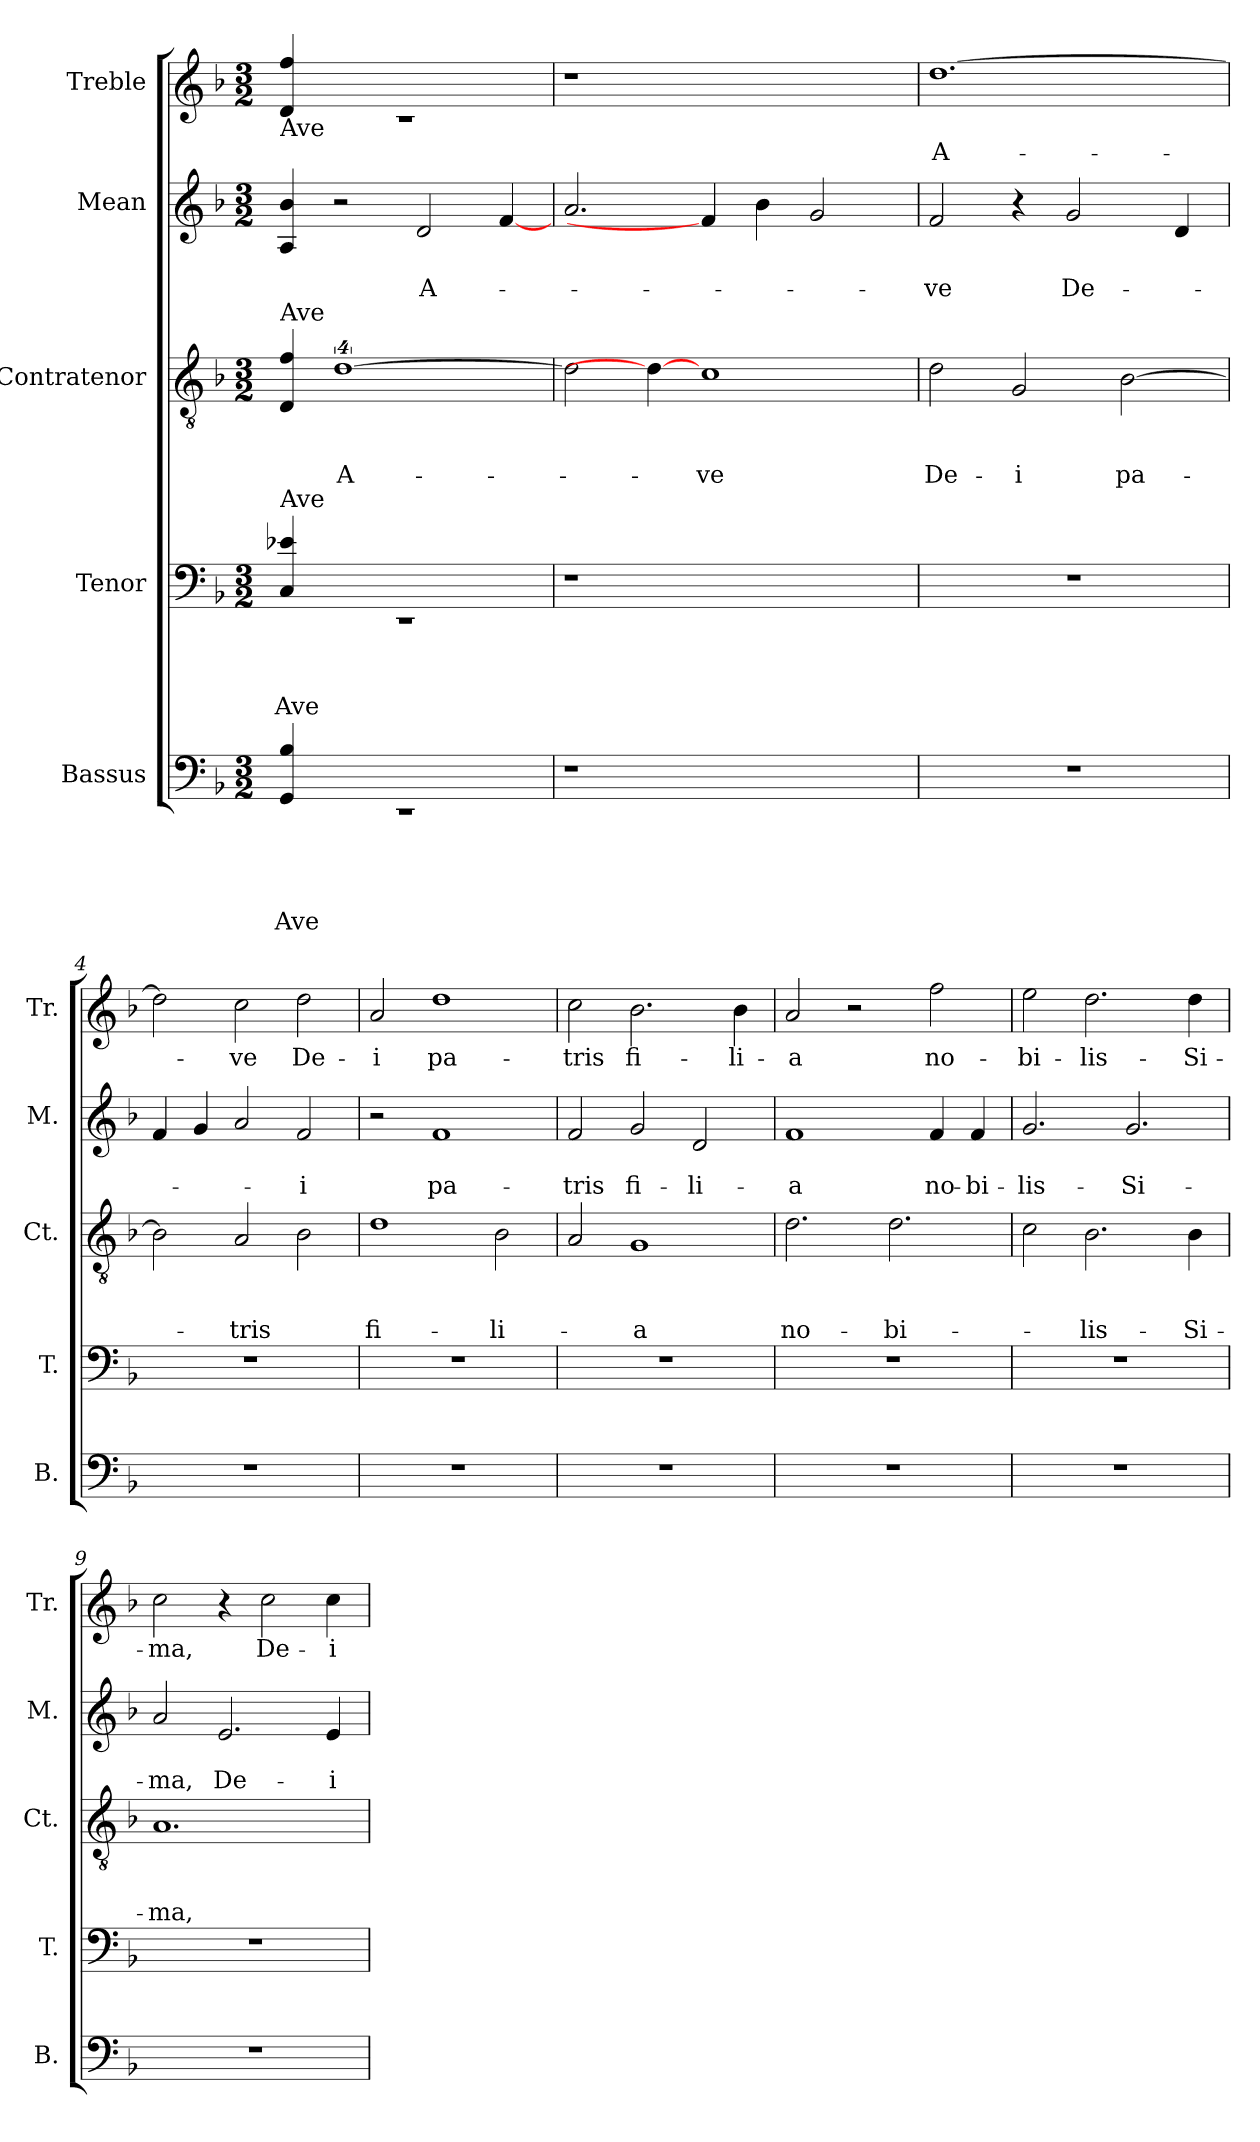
**kern	**text	**text	**text	**text	**text	**kern	**text	**text	**text	**text	**kern	**text	**text	**text	**kern	**text	**text	**kern	**text
*part5	*part5	*part5	*part5	*part5	*part5	*part4	*part4	*part4	*part4	*part4	*part3	*part3	*part3	*part3	*part2	*part2	*part2	*part1	*part1
*staff5	*staff5	*staff5	*staff5	*staff5	*staff5	*staff4	*staff4	*staff4	*staff4	*staff4	*staff3	*staff3	*staff3	*staff3	*staff2	*staff2	*staff2	*staff1	*staff1
*I"Bassus	*	*	*	*	*	*I"Tenor	*	*	*	*	*I"Contratenor	*	*	*	*I"Mean	*	*	*I"Treble	*
*I'B.	*	*	*	*	*	*I'T.	*	*	*	*	*I'Ct.	*	*	*	*I'M.	*	*	*I'Tr.	*
*clefF4	*	*	*	*	*	*clefF4	*	*	*	*	*clefGv2	*	*	*	*clefG2	*	*	*clefG2	*
*k[b-]	*	*	*	*	*	*k[b-]	*	*	*	*	*k[b-]	*	*	*	*k[b-]	*	*	*k[b-]	*
*F:	*	*	*	*	*	*F:	*	*	*	*	*F:	*	*	*	*F:	*	*	*F:	*
*M3/2	*	*	*	*	*	*M3/2	*	*	*	*	*M3/2	*	*	*	*M3/2	*	*	*M3/2	*
=1	=1	=1	=1	=1	=1	=1	=1	=1	=1	=1	=1	=1	=1	=1	=1	=1	=1	=1	=1
*^	*	*	*	*	*	*^	*	*	*	*	*	*	*	*	*	*	*	*^	*
!	!	!	!	!	!	!	!	!	!	!	!	!	!	!	!	!	!	!	!	!LO:TX:b:t=Ave	!	!
!	!	!	!	!	!	!	!	!	!	!	!	!	!LO:TX:a:t=Ave	!	!	!	!	!	!	!	!	!
!	!	!	!	!	!	!	!LO:TX:a:t=Ave	!	!	!	!	!	!	!	!	!	!	!	!	!	!	!
!	!LO:N:vis=1	!	!	!	!	!LO:LY:b:rj	!	!LO:N:vis=1	!	!	!	!LO:LY:b:rj	!	!	!	!	!	!	!	!	!LO:N:vis=1	!
4GG/ 4B-/	1.rEE	.	.	.	.	Ave	4C/ 4e-X/	1.rEE	.	.	.	Ave	4D/ 4f/	.	.	.	4A/ 4b-/	.	.	4d/ 4ff/	1.rc	.
!	!	!	!	!	!	!	!	!	!	!	!	!	!	!	!	!LO:LY:b	!	!	!	!	!	!
1ryy	.	.	.	.	.	.	1ryy	.	.	.	.	.	[>4%5d	.	.	A-	2r	.	.	1ryy	.	.
!	!	!	!	!	!	!	!	!	!	!	!	!	!	!	!	!	!	!	!LO:LY:b	!	!	!
.	.	.	.	.	.	.	.	.	.	.	.	.	.	.	.	.	2d/	.	A-	.	.	.
4ryy	.	.	.	.	.	.	4ryy	.	.	.	.	.	.	.	.	.	[4f/	.	.	4ryy	.	.
*v	*v	*	*	*	*	*	*	*	*	*	*	*	*	*	*	*	*	*	*	*v	*v	*
*	*	*	*	*	*	*v	*v	*	*	*	*	*	*	*	*	*	*	*	*	*
=2	=2	=2	=2	=2	=2	=2	=2	=2	=2	=2	=2	=2	=2	=2	=2	=2	=2	=2	=2
!LO:N:vis=1	!	!	!	!	!	!LO:N:vis=1	!	!	!	!	!	!	!	!	!	!	!	!LO:N:vis=1	!
1.r	.	.	.	.	.	1.r	.	.	.	.	2d\]	.	.	.	2.a/	.	.	1.r	.
.	.	.	.	.	.	.	.	.	.	.	4d_	.	.	.	.	.	.	.	.
!	!	!	!	!	!	!	!	!	!	!	!	!	!	!LO:LY:b	!	!	!	!	!
.	.	.	.	.	.	.	.	.	.	.	1c	.	.	-ve	4f/]	.	.	.	.
.	.	.	.	.	.	.	.	.	.	.	.	.	.	.	4b-\	.	.	.	.
.	.	.	.	.	.	.	.	.	.	.	.	.	.	.	2g/	.	.	.	.
4ryy	.	.	.	.	.	4ryy	.	.	.	.	.	.	.	.	.	.	.	4ryy	.
=3	=3	=3	=3	=3	=3	=3	=3	=3	=3	=3	=3	=3	=3	=3	=3	=3	=3	=3	=3
!LO:N:vis=1	!	!	!	!	!	!LO:N:vis=1	!	!	!	!	!	!	!	!LO:LY:b	!	!	!LO:LY:b	!	!LO:LY:b
1.r	.	.	.	.	.	1.r	.	.	.	.	2d\	.	.	De-	2f/	.	-ve	[>1.dd	A-
!	!	!	!	!	!	!	!	!	!	!	!	!	!	!LO:LY:b	!	!	!	!	!
.	.	.	.	.	.	.	.	.	.	.	2G/	.	.	-i	4r	.	.	.	.
!	!	!	!	!	!	!	!	!	!	!	!	!	!	!	!	!	!LO:LY:b	!	!
.	.	.	.	.	.	.	.	.	.	.	.	.	.	.	2g/	.	De-	.	.
!	!	!	!	!	!	!	!	!	!	!	!	!	!	!LO:LY:b	!	!	!	!	!
.	.	.	.	.	.	.	.	.	.	.	[>2B-\	.	.	pa-	.	.	.	.	.
.	.	.	.	.	.	.	.	.	.	.	.	.	.	.	4d/	.	.	.	.
=4	=4	=4	=4	=4	=4	=4	=4	=4	=4	=4	=4	=4	=4	=4	=4	=4	=4	=4	=4
!LO:N:vis=1	!	!	!	!	!	!LO:N:vis=1	!	!	!	!	!	!	!	!	!	!	!	!	!
1.r	.	.	.	.	.	1.r	.	.	.	.	2B-\]	.	.	.	4f/	.	.	2dd\]	.
.	.	.	.	.	.	.	.	.	.	.	.	.	.	.	4g/	.	.	.	.
!	!	!	!	!	!	!	!	!	!	!	!	!	!	!LO:LY:b	!	!	!	!	!LO:LY:b
.	.	.	.	.	.	.	.	.	.	.	2A/	.	.	-tris	2a/	.	.	2cc\	-ve
!	!	!	!	!	!	!	!	!	!	!	!	!	!	!	!	!	!LO:LY:b	!	!LO:LY:b
.	.	.	.	.	.	.	.	.	.	.	2B-\	.	.	.	2f/	.	-i	2dd\	De-
!!LO:LB:g=z
=5	=5	=5	=5	=5	=5	=5	=5	=5	=5	=5	=5	=5	=5	=5	=5	=5	=5	=5	=5
!	!	!	!	!	!	!	!	!	!	!	!	!	!	!LO:LY:b	!	!	!	!	!LO:LY:b
1.r	.	.	.	.	.	1.r	.	.	.	.	1d	.	.	fi-	2r	.	.	2a/	-i
!	!	!	!	!	!	!	!	!	!	!	!	!	!	!	!	!	!LO:LY:b	!	!LO:LY:b
.	.	.	.	.	.	.	.	.	.	.	.	.	.	.	1f	.	pa-	1dd	pa-
!	!	!	!	!	!	!	!	!	!	!	!	!	!	!LO:LY:b	!	!	!	!	!
.	.	.	.	.	.	.	.	.	.	.	2B-\	.	.	-li-	.	.	.	.	.
=6	=6	=6	=6	=6	=6	=6	=6	=6	=6	=6	=6	=6	=6	=6	=6	=6	=6	=6	=6
!	!	!	!	!	!	!	!	!	!	!	!	!	!	!	!	!	!LO:LY:b	!	!LO:LY:b
1.r	.	.	.	.	.	1.r	.	.	.	.	2A/	.	.	.	2f/	.	-tris	2cc\	-tris
!	!	!	!	!	!	!	!	!	!	!	!	!	!	!LO:LY:b:rj	!	!	!LO:LY:b	!	!LO:LY:b
.	.	.	.	.	.	.	.	.	.	.	1G	.	.	-a	2g/	.	fi-	2.b-\	fi-
!	!	!	!	!	!	!	!	!	!	!	!	!	!	!	!	!	!LO:LY:b	!	!
.	.	.	.	.	.	.	.	.	.	.	.	.	.	.	2d/	.	-li-	.	.
!	!	!	!	!	!	!	!	!	!	!	!	!	!	!	!	!	!	!	!LO:LY:b
.	.	.	.	.	.	.	.	.	.	.	.	.	.	.	.	.	.	4b-\	-li-
=7	=7	=7	=7	=7	=7	=7	=7	=7	=7	=7	=7	=7	=7	=7	=7	=7	=7	=7	=7
!	!	!	!	!	!	!	!	!	!	!	!	!	!	!LO:LY:b	!	!	!LO:LY:b:rj	!	!LO:LY:b
1.r	.	.	.	.	.	1.r	.	.	.	.	2.d\	.	.	no-	1f	.	-a	2a/	-a
.	.	.	.	.	.	.	.	.	.	.	.	.	.	.	.	.	.	2r	.
!	!	!	!	!	!	!	!	!	!	!	!	!	!	!LO:LY:b	!	!	!	!	!
.	.	.	.	.	.	.	.	.	.	.	2.d\	.	.	-bi-	.	.	.	.	.
!	!	!	!	!	!	!	!	!	!	!	!	!	!	!	!	!	!LO:LY:b	!	!LO:LY:b
.	.	.	.	.	.	.	.	.	.	.	.	.	.	.	4f/	.	no-	2ff\	no-
!	!	!	!	!	!	!	!	!	!	!	!	!	!	!	!	!	!LO:LY:b:rj	!	!
.	.	.	.	.	.	.	.	.	.	.	.	.	.	.	4f/	.	-bi-	.	.
=8	=8	=8	=8	=8	=8	=8	=8	=8	=8	=8	=8	=8	=8	=8	=8	=8	=8	=8	=8
!	!	!	!	!	!	!	!	!	!	!	!	!	!	!	!	!	!LO:LY:b	!	!LO:LY:b
1.r	.	.	.	.	.	1.r	.	.	.	.	2c\	.	.	.	2.g/	.	-lis-	2ee\	-bi-
!	!	!	!	!	!	!	!	!	!	!	!	!	!	!LO:LY:b	!	!	!	!	!LO:LY:b
.	.	.	.	.	.	.	.	.	.	.	2.B-\	.	.	-lis-	.	.	.	2.dd\	-lis-
!	!	!	!	!	!	!	!	!	!	!	!	!	!	!	!	!	!LO:LY:b	!	!
.	.	.	.	.	.	.	.	.	.	.	.	.	.	.	2.g/	.	-Si-	.	.
!	!	!	!	!	!	!	!	!	!	!	!	!	!	!LO:LY:b	!	!	!	!	!LO:LY:b
.	.	.	.	.	.	.	.	.	.	.	4B-\	.	.	-Si-	.	.	.	4dd\	-Si-
=9	=9	=9	=9	=9	=9	=9	=9	=9	=9	=9	=9	=9	=9	=9	=9	=9	=9	=9	=9
!	!	!	!	!	!	!	!	!	!	!	!	!	!	!LO:LY:b	!	!	!LO:LY:b	!	!LO:LY:b
1.r	.	.	.	.	.	1.r	.	.	.	.	1.A	.	.	-ma,	2a/	.	-ma,	2cc\	-ma,
!	!	!	!	!	!	!	!	!	!	!	!	!	!	!	!	!	!LO:LY:b	!	!
.	.	.	.	.	.	.	.	.	.	.	.	.	.	.	2.e/	.	De-	4r	.
!	!	!	!	!	!	!	!	!	!	!	!	!	!	!	!	!	!	!	!LO:LY:b
.	.	.	.	.	.	.	.	.	.	.	.	.	.	.	.	.	.	2cc\	De-
!	!	!	!	!	!	!	!	!	!	!	!	!	!	!	!	!	!LO:LY:b	!	!LO:LY:b
.	.	.	.	.	.	.	.	.	.	.	.	.	.	.	4e/	.	-i	4cc\	-i
=	=	=	=	=	=	=	=	=	=	=	=	=	=	=	=	=	=	=	=
*-	*-	*-	*-	*-	*-	*-	*-	*-	*-	*-	*-	*-	*-	*-	*-	*-	*-	*-	*-
